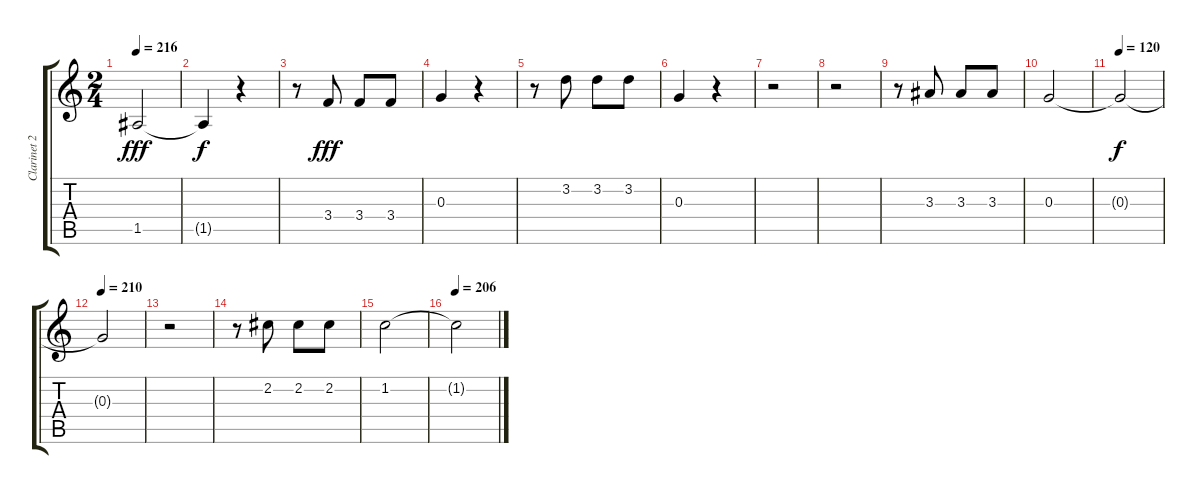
\track ("Clarinet 2" "Clarinet 2") {instrument acousticguitarnylon}
\staff {score tabs}
\tuning (E4 B3 G3 D3 A2 E2) {hide}
\ts (2 4)
\tempo 216
\clef g2
\ks c
1.5.2{dy fff} |
1.5{t}.4{dy f} r.4 |
r.8 3.4.8{dy fff} 3.4.8 3.4.8 |
0.3.4 r.4 |
r.8 3.2.8 3.2.8 3.2.8 |
0.3.4 r.4 |
r.2 |
r.2 |
r.8 3.3.8 3.3.8 3.3.8 |
0.3.2 |
\tempo 120
0.3{t}.2{dy f} |
\tempo 210
0.3{t}.2 |
r.2 |
r.8 2.2.8 2.2.8 2.2.8 |
1.2.2 |
\tempo 206
1.2{t}.2
